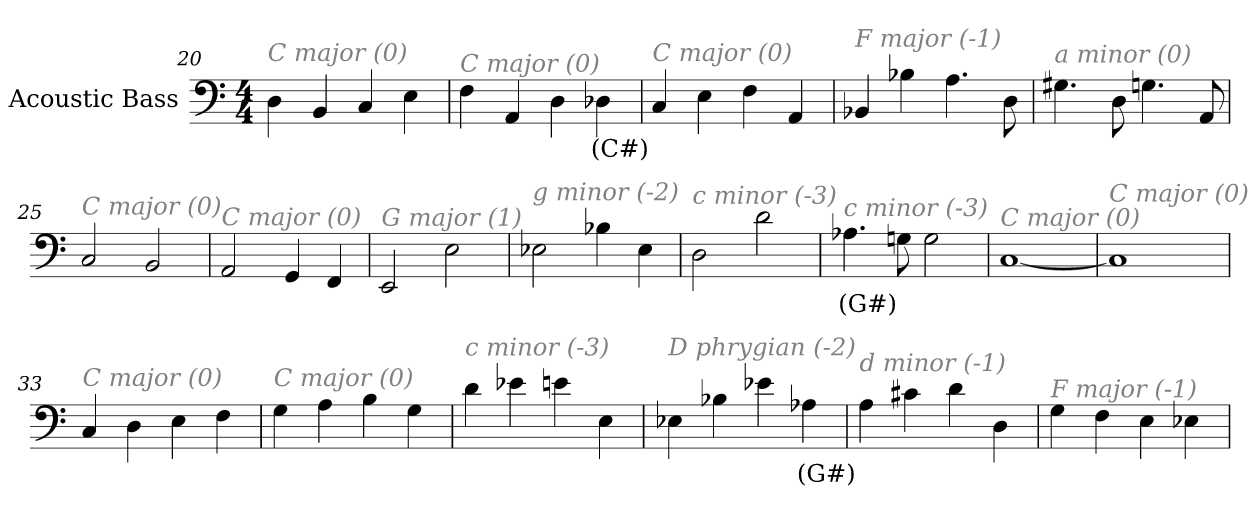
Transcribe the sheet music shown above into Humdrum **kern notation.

**kern	**text
*part1	*part1
*staff1	*staff1
*I"Acoustic Bass	*
*clefF4	*
*ITrd7c12	*
*k[]	*
*C:	*
*M4/4	*
=20	=20
!LO:TX:i:color=#808080:t=C major (0)	!
4DD	.
4BBB	.
4CC	.
4EE	.
=21	=21
!LO:TX:i:color=#808080:t=C major (0)	!
4FF	.
4AAA	.
4DD	.
4DD-Xi	(C#)
=22	=22
!LO:TX:i:color=#808080:t=C major (0)	!
4CC	.
4EE	.
4FF	.
4AAA	.
=23	=23
!LO:TX:i:color=#808080:t=F major (-1)	!
4BBB-X	.
4BB-X	.
4.AA	.
8DD	.
=24	=24
!LO:TX:i:color=#808080:t=a minor (0)	!
4.GG#X	.
8DD	.
4.GGn	.
8AAA	.
=25	=25
!LO:TX:i:color=#808080:t=C major (0)	!
2CC	.
2BBB	.
=26	=26
!LO:TX:i:color=#808080:t=C major (0)	!
2AAA	.
4GGG	.
4FFF	.
=27	=27
!LO:TX:i:color=#808080:t=G major (1)	!
2EEE	.
2EE	.
=28	=28
!LO:TX:i:color=#808080:t=g minor (-2)	!
2EE-X	.
4BB-X	.
4EE-	.
=29	=29
!LO:TX:i:color=#808080:t=c minor (-3)	!
2DD	.
2D	.
=30	=30
!LO:TX:i:color=#808080:t=c minor (-3)	!
4.AA-Xi	(G#)
8GGn	.
2GG	.
=31	=31
!LO:TX:i:color=#808080:t=C major (0)	!
[1CC	.
=32	=32
!LO:TX:i:color=#808080:t=C major (0)	!
1CC]	.
=33	=33
!LO:TX:i:color=#808080:t=C major (0)	!
4CC	.
4DD	.
4EE	.
4FF	.
=34	=34
!LO:TX:i:color=#808080:t=C major (0)	!
4GG	.
4AA	.
4BB	.
4GG	.
=35	=35
!LO:TX:i:color=#808080:t=c minor (-3)	!
4D	.
4E-X	.
4En	.
4EE	.
=36	=36
!LO:TX:i:color=#808080:t=D phrygian (-2)	!
4EE-X	.
4BB-X	.
4E-X	.
4AA-Xi	(G#)
=37	=37
!LO:TX:i:color=#808080:t=d minor (-1)	!
4AA	.
4C#X	.
4D	.
4DD	.
=38	=38
!LO:TX:i:color=#808080:t=F major (-1)	!
4GG	.
4FF	.
4EE	.
4EE-X	.
=	=
*-	*-
